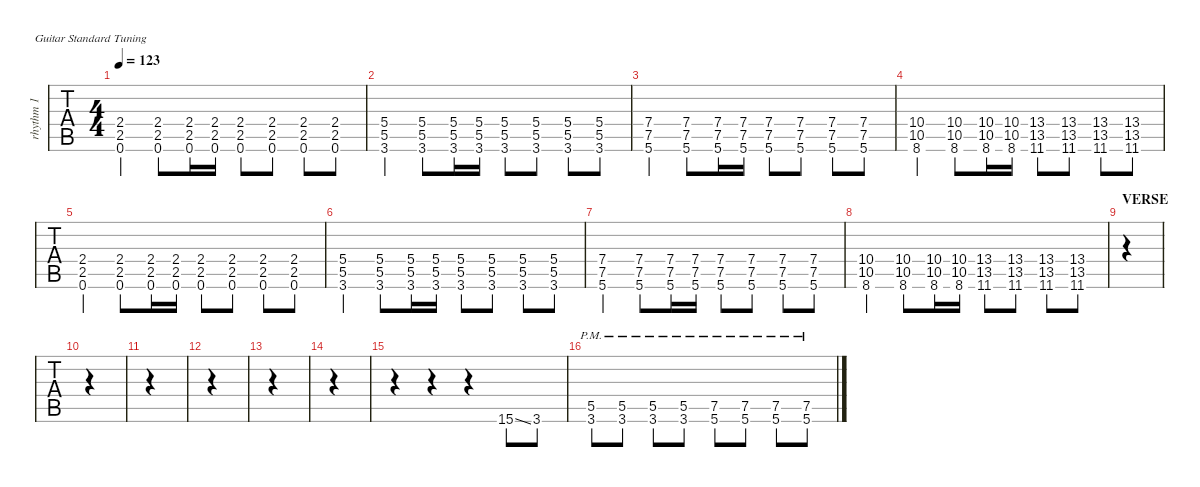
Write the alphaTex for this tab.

\defaultSystemsLayout 4
\hideDynamics
\bracketExtendMode nobrackets
\track ("Rhythm 1" "rhythm 1") {instrument distortionguitar}
\staff {tabs}
\tuning (E4 B3 G3 D3 A2 E2)
\ts (4 4)
\tempo 123
\clef g2
\ks c
(0.6 2.5 2.4).4{dy mf} (0.6 2.5 2.4).8 (0.6 2.5 2.4).16 (0.6 2.5 2.4).16 (0.6 2.5 2.4).8 (0.6 2.5 2.4).8 (0.6 2.5 2.4).8 (0.6 2.5 2.4).8 |
(3.6 5.5 5.4).4 (3.6 5.5 5.4).8 (3.6 5.5 5.4).16 (3.6 5.5 5.4).16 (3.6 5.5 5.4).8 (3.6 5.5 5.4).8 (3.6 5.5 5.4).8 (3.6 5.5 5.4).8 |
(5.6 7.5 7.4).4 (5.6 7.5 7.4).8 (5.6 7.5 7.4).16 (5.6 7.5 7.4).16 (5.6 7.5 7.4).8 (5.6 7.5 7.4).8 (5.6 7.5 7.4).8 (5.6 7.5 7.4).8 |
(8.6 10.5 10.4).4 (8.6 10.5 10.4).8 (8.6 10.5 10.4).16 (8.6 10.5 10.4).16 (11.6{acc #} 13.5{acc #} 13.4{acc #}).8 (11.6{acc #} 13.5{acc #} 13.4{acc #}).8 (11.6{acc #} 13.5{acc #} 13.4{acc #}).8 (11.6{acc #} 13.5{acc #} 13.4{acc #}).8 |
(0.6 2.5 2.4).4 (0.6 2.5 2.4).8 (0.6 2.5 2.4).16 (0.6 2.5 2.4).16 (0.6 2.5 2.4).8 (0.6 2.5 2.4).8 (0.6 2.5 2.4).8 (0.6 2.5 2.4).8 |
(3.6 5.5 5.4).4 (3.6 5.5 5.4).8 (3.6 5.5 5.4).16 (3.6 5.5 5.4).16 (3.6 5.5 5.4).8 (3.6 5.5 5.4).8 (3.6 5.5 5.4).8 (3.6 5.5 5.4).8 |
(5.6 7.5 7.4).4 (5.6 7.5 7.4).8 (5.6 7.5 7.4).16 (5.6 7.5 7.4).16 (5.6 7.5 7.4).8 (5.6 7.5 7.4).8 (5.6 7.5 7.4).8 (5.6 7.5 7.4).8 |
(8.6 10.5 10.4).4 (8.6 10.5 10.4).8 (8.6 10.5 10.4).16 (8.6 10.5 10.4).16 (11.6{acc #} 13.5{acc #} 13.4{acc #}).8 (11.6{acc #} 13.5{acc #} 13.4{acc #}).8 (11.6{acc #} 13.5{acc #} 13.4{acc #}).8 (11.6{acc #} 13.5{acc #} 13.4{acc #}).8 |
\section ("" "VERSE")
|
|
|
|
|
|
r.4 r.4 r.4 15.6{ss}.8 3.6.8 |
(5.5{pm} 3.6{pm}).8 (5.5{pm} 3.6{pm}).8 (5.5{pm} 3.6{pm}).8 (5.5{pm} 3.6{pm}).8 (7.5{pm} 5.6{pm}).8 (7.5{pm} 5.6{pm}).8 (7.5{pm} 5.6{pm}).8 (7.5{pm} 5.6{pm}).8
